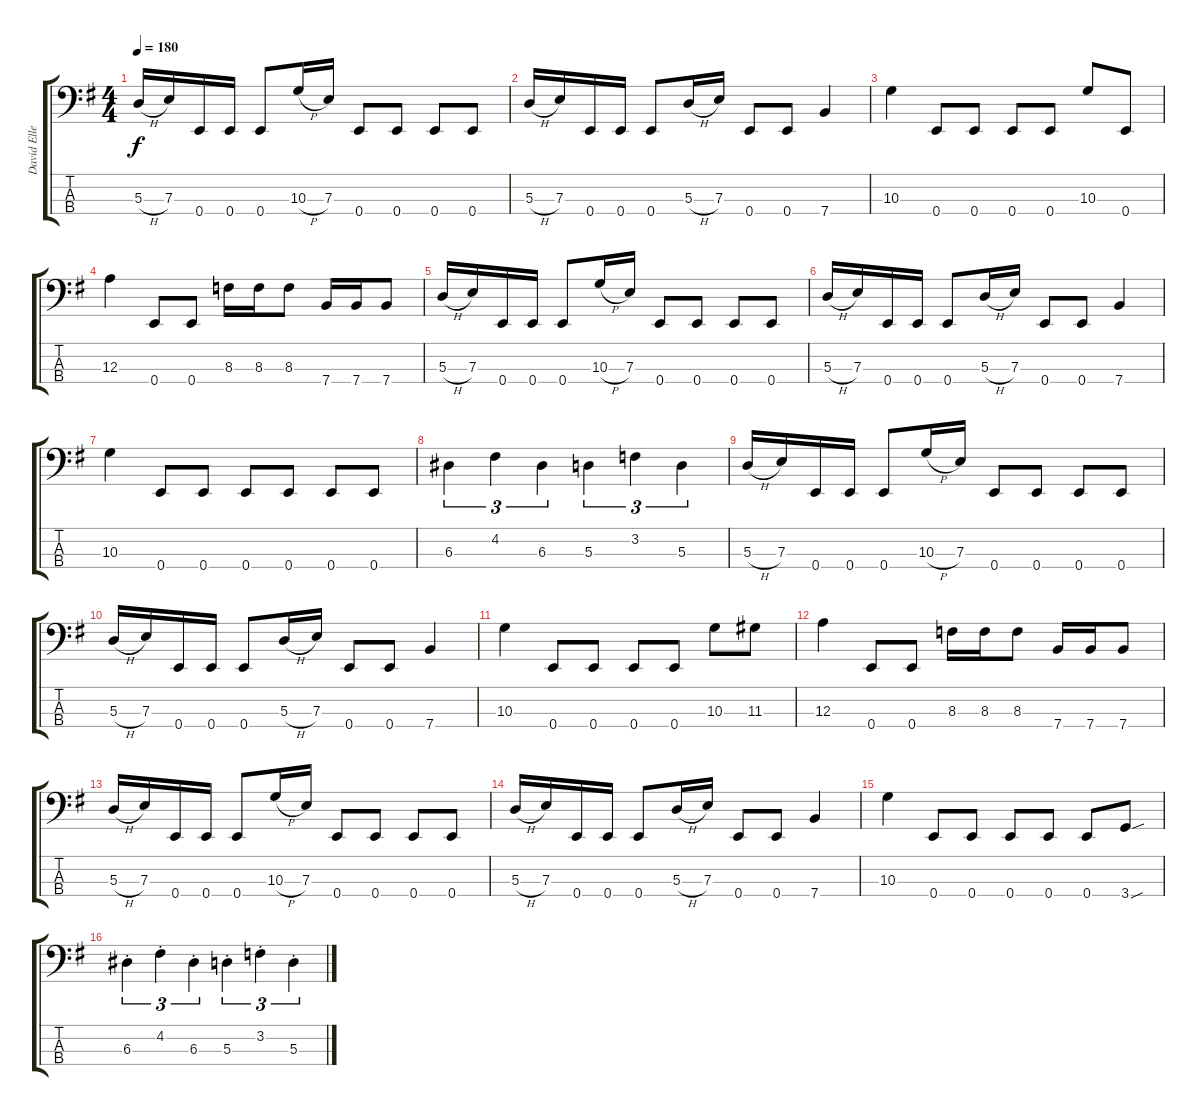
\track ("David Ellefson" "David Elle") {instrument electricbasspick}
\staff {score tabs}
\tuning (G2 D2 A1 E1) {hide}
\ts (4 4)
\tempo 180
\clef f4
\ks g
5.3{h}.16{dy f} 7.3.16 0.4.16 0.4.16 0.4.8 10.3{h}.16 7.3.16 0.4.8 0.4.8 0.4.8 0.4.8 |
5.3{h}.16 7.3.16 0.4.16 0.4.16 0.4.8 5.3{h}.16 7.3.16 0.4.8 0.4.8 7.4.4 |
10.3.4 0.4.8 0.4.8 0.4.8 0.4.8 10.3.8 0.4.8 |
12.3.4 0.4.8 0.4.8 8.3.16 8.3.16 8.3.8 7.4.16 7.4.16 7.4.8 |
5.3{h}.16 7.3.16 0.4.16 0.4.16 0.4.8 10.3{h}.16 7.3.16 0.4.8 0.4.8 0.4.8 0.4.8 |
5.3{h}.16 7.3.16 0.4.16 0.4.16 0.4.8 5.3{h}.16 7.3.16 0.4.8 0.4.8 7.4.4 |
10.3.4 0.4.8 0.4.8 0.4.8 0.4.8 0.4.8 0.4.8 |
6.3.4{tu (3 2)} 4.2.4{tu (3 2)} 6.3.4{tu (3 2)} 5.3.4{tu (3 2)} 3.2.4{tu (3 2)} 5.3.4{tu (3 2)} |
5.3{h}.16 7.3.16 0.4.16 0.4.16 0.4.8 10.3{h}.16 7.3.16 0.4.8 0.4.8 0.4.8 0.4.8 |
5.3{h}.16 7.3.16 0.4.16 0.4.16 0.4.8 5.3{h}.16 7.3.16 0.4.8 0.4.8 7.4.4 |
10.3.4 0.4.8 0.4.8 0.4.8 0.4.8 10.3.8 11.3.8 |
12.3.4 0.4.8 0.4.8 8.3.16 8.3.16 8.3.8 7.4.16 7.4.16 7.4.8 |
5.3{h}.16 7.3.16 0.4.16 0.4.16 0.4.8 10.3{h}.16 7.3.16 0.4.8 0.4.8 0.4.8 0.4.8 |
5.3{h}.16 7.3.16 0.4.16 0.4.16 0.4.8 5.3{h}.16 7.3.16 0.4.8 0.4.8 7.4.4 |
10.3.4 0.4.8 0.4.8 0.4.8 0.4.8 0.4.8 3.4{sou}.8 |
6.3{st}.4{tu (3 2)} 4.2{st}.4{tu (3 2)} 6.3{st}.4{tu (3 2)} 5.3{st}.4{tu (3 2)} 3.2{st}.4{tu (3 2)} 5.3{st}.4{tu (3 2)}
